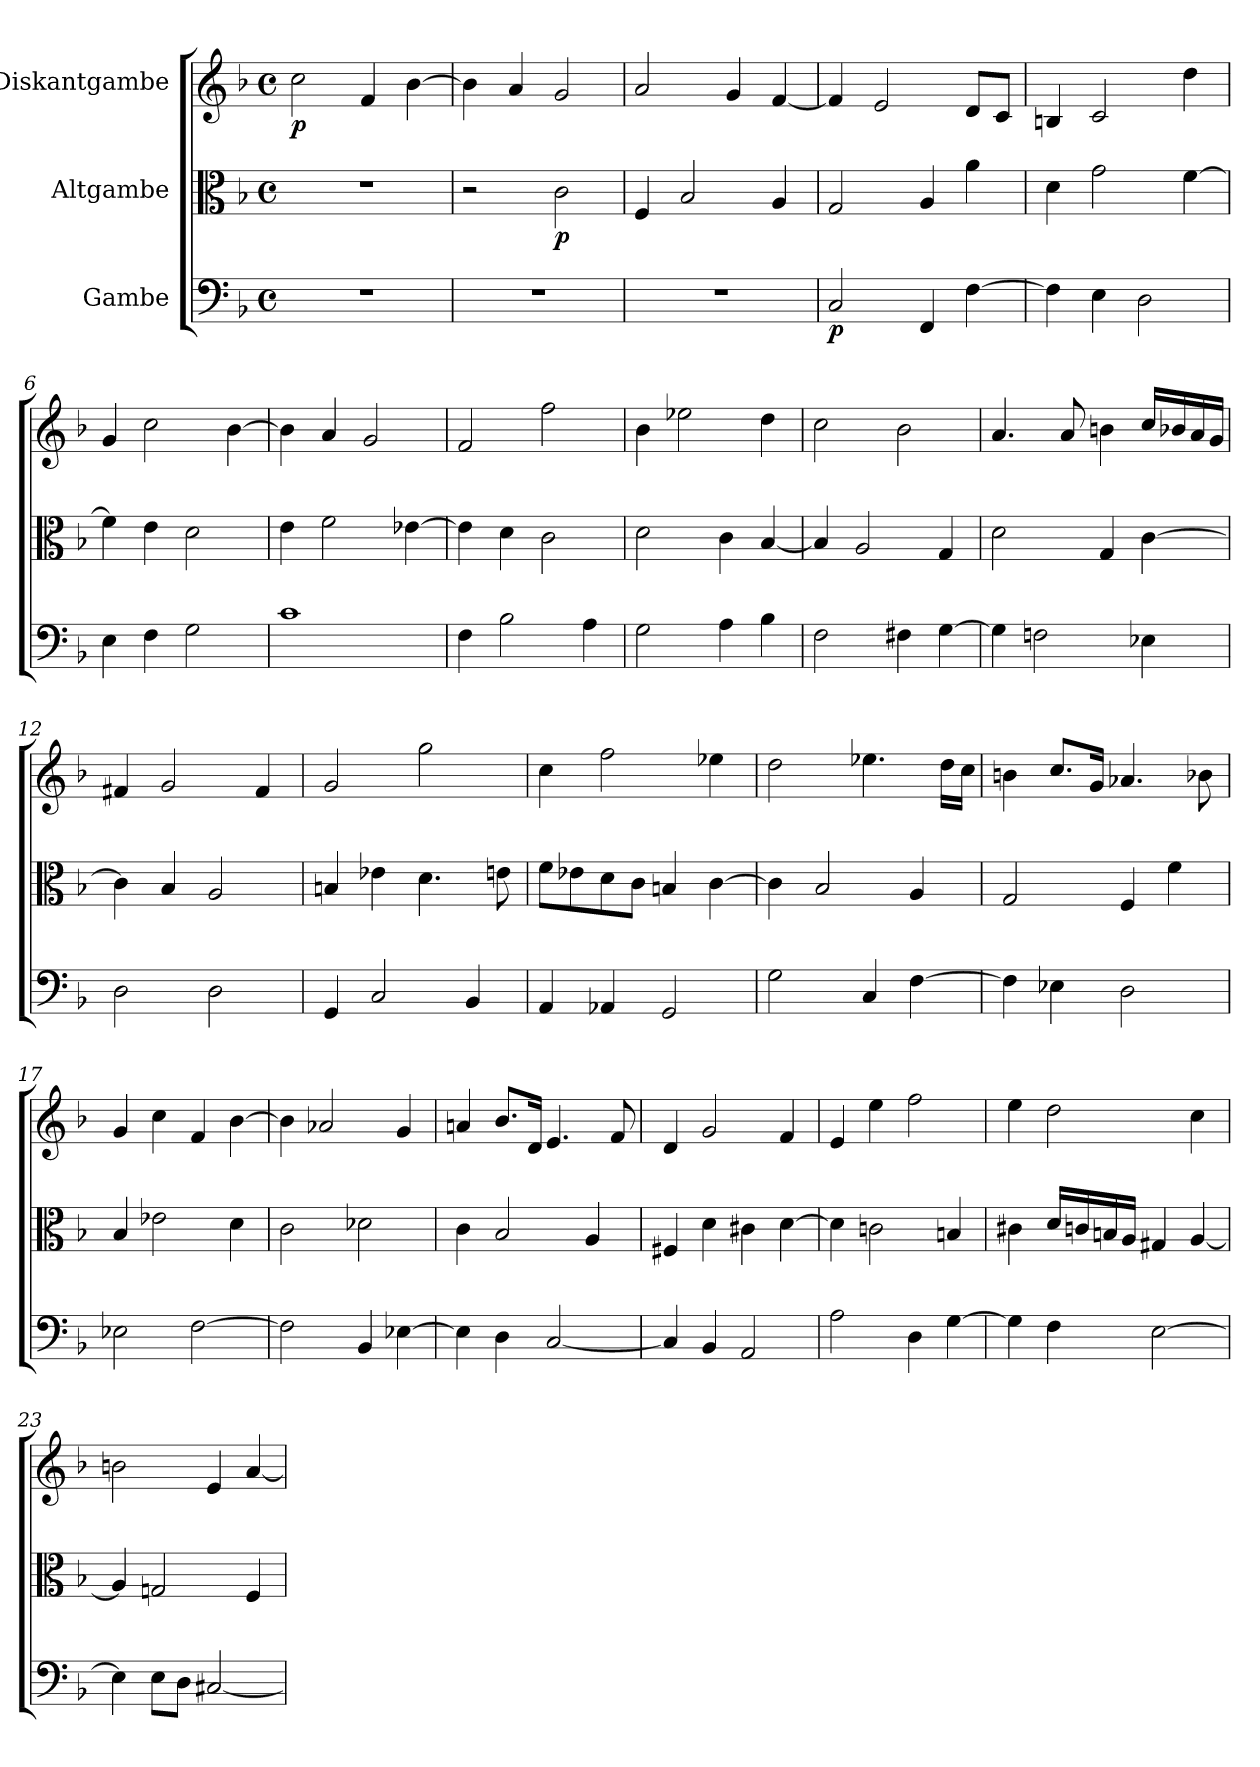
**kern	**dynam	**kern	**dynam	**kern	**dynam
*part3	*part3	*part2	*part2	*part1	*part1
*staff3	*staff3	*staff2	*staff2	*staff1	*staff1
*I"Gambe	*	*I"Altgambe	*	*I"Diskantgambe	*
*clefF4	*	*clefC3	*	*clefG2	*
*k[b-]	*	*k[b-]	*	*k[b-]	*
*M4/4	*	*M4/4	*	*M4/4	*
*met(c)	*	*met(c)	*	*met(c)	*
*MM96	*	*MM96	*	*MM96	*
=1	=1	=1	=1	=1	=1
!	!	!	!	!	!LO:DY:b
1r	.	1r	.	2cc\	p
.	.	.	.	4f/	.
.	.	.	.	[4b-\	.
=2	=2	=2	=2	=2	=2
1r	.	2r	.	4b-\]	.
.	.	.	.	4a/	.
!	!	!	!LO:DY:b	!	!
.	.	2c\	p	2g/	.
=3	=3	=3	=3	=3	=3
1r	.	4F/	.	2a/	.
.	.	2B-/	.	.	.
.	.	.	.	4g/	.
.	.	4A/	.	[4f/	.
=4	=4	=4	=4	=4	=4
!	!LO:DY:b	!	!	!	!
2C/	p	2G/	.	4f/]	.
.	.	.	.	2e/	.
4FF/	.	4A/	.	.	.
[4F\	.	4a\	.	8d/L	.
.	.	.	.	8c/J	.
=5	=5	=5	=5	=5	=5
4F\]	.	4d\	.	4Bn/	.
4E\	.	2g\	.	2c/	.
2D\	.	.	.	.	.
.	.	[4f\	.	4dd\	.
=6	=6	=6	=6	=6	=6
4E\	.	4f\]	.	4g/	.
4F\	.	4e\	.	2cc\	.
2G\	.	2d\	.	.	.
.	.	.	.	[4b-\	.
=7	=7	=7	=7	=7	=7
1c	.	4e\	.	4b-\]	.
.	.	2f\	.	4a/	.
.	.	.	.	2g/	.
.	.	[4e-X\	.	.	.
=8	=8	=8	=8	=8	=8
4F\	.	4e-\]	.	2f/	.
2B-\	.	4d\	.	.	.
.	.	2c\	.	2ff\	.
4A\	.	.	.	.	.
!!LO:LB:g=z
=9	=9	=9	=9	=9	=9
2G\	.	2d\	.	4b-\	.
.	.	.	.	2ee-X\	.
4A\	.	4c\	.	.	.
4B-\	.	[4B-/	.	4dd\	.
=10	=10	=10	=10	=10	=10
2F\	.	4B-/]	.	2cc\	.
.	.	2A/	.	.	.
4F#X\	.	.	.	2b-\	.
[4G\	.	4G/	.	.	.
=11	=11	=11	=11	=11	=11
4G\]	.	2d\	.	4.a/	.
2Fn\	.	.	.	.	.
.	.	.	.	8a/	.
.	.	4G/	.	4bn\	.
4E-X\	.	[4c\	.	16cc/LL	.
.	.	.	.	16b-i/	.
.	.	.	.	16a/	.
.	.	.	.	16g/JJ	.
=12	=12	=12	=12	=12	=12
2D\	.	4c\]	.	4f#X/	.
.	.	4B-/	.	2g/	.
2D\	.	2A/	.	.	.
.	.	.	.	4f#/	.
=13	=13	=13	=13	=13	=13
4GG/	.	4Bn/	.	2g/	.
2C/	.	4e-X\	.	.	.
.	.	4.d\	.	2gg\	.
4BB-/	.	.	.	.	.
.	.	8en\	.	.	.
=14	=14	=14	=14	=14	=14
4AA/	.	8f\L	.	4cc\	.
.	.	8e-X\	.	.	.
4AA-X/	.	8d\	.	2ff\	.
.	.	8c\J	.	.	.
2GG/	.	4Bn/	.	.	.
.	.	[4c\	.	4ee-X\	.
=15	=15	=15	=15	=15	=15
2G\	.	4c\]	.	2dd\	.
.	.	2B-i/	.	.	.
4C/	.	.	.	4.ee-X\	.
[4F\	.	4A/	.	.	.
.	.	.	.	16dd\LL	.
.	.	.	.	16cc\JJ	.
!!LO:LB:g=z
=16	=16	=16	=16	=16	=16
4F\]	.	2G/	.	4bn\	.
4E-X\	.	.	.	8.cc/L	.
.	.	.	.	16g/Jk	.
2D\	.	4F/	.	4.a-X/	.
.	.	4f\	.	.	.
.	.	.	.	8b-i\	.
=17	=17	=17	=17	=17	=17
2E-X\	.	4B-/	.	4g/	.
.	.	2e-X\	.	4cc\	.
[2F\	.	.	.	4f/	.
.	.	4d\	.	[4b-\	.
=18	=18	=18	=18	=18	=18
2F\]	.	2c\	.	4b-\]	.
.	.	.	.	2a-X/	.
4BB-/	.	2d-X\	.	.	.
[4E-X\	.	.	.	4g/	.
=19	=19	=19	=19	=19	=19
4E-\]	.	4c\	.	4an/	.
4D\	.	2B-/	.	8.b-/L	.
.	.	.	.	16d/Jk	.
[2C/	.	.	.	4.e/	.
.	.	4A/	.	.	.
.	.	.	.	8f/	.
=20	=20	=20	=20	=20	=20
4C/]	.	4F#X/	.	4d/	.
4BB-/	.	4d\	.	2g/	.
2AA/	.	4c#X\	.	.	.
.	.	[4d\	.	4f/	.
=21	=21	=21	=21	=21	=21
2A\	.	4d\]	.	4e/	.
.	.	2cn\	.	4ee\	.
4D\	.	.	.	2ff\	.
[4G\	.	4Bn/	.	.	.
=22	=22	=22	=22	=22	=22
4G\]	.	4c#X\	.	4ee\	.
4F\	.	16d/LL	.	2dd\	.
.	.	16cni/	.	.	.
.	.	16Bn/	.	.	.
.	.	16A/JJ	.	.	.
[2E\	.	4G#X/	.	.	.
.	.	[4A/	.	4cc\	.
!!LO:LB:g=z
=23	=23	=23	=23	=23	=23
4E\]	.	4A/]	.	2bn\	.
8E\L	.	2Gn/	.	.	.
8D\J	.	.	.	.	.
[2C#X/	.	.	.	4e/	.
.	.	4F/	.	[4a/	.
=	=	=	=	=	=
*-	*-	*-	*-	*-	*-
